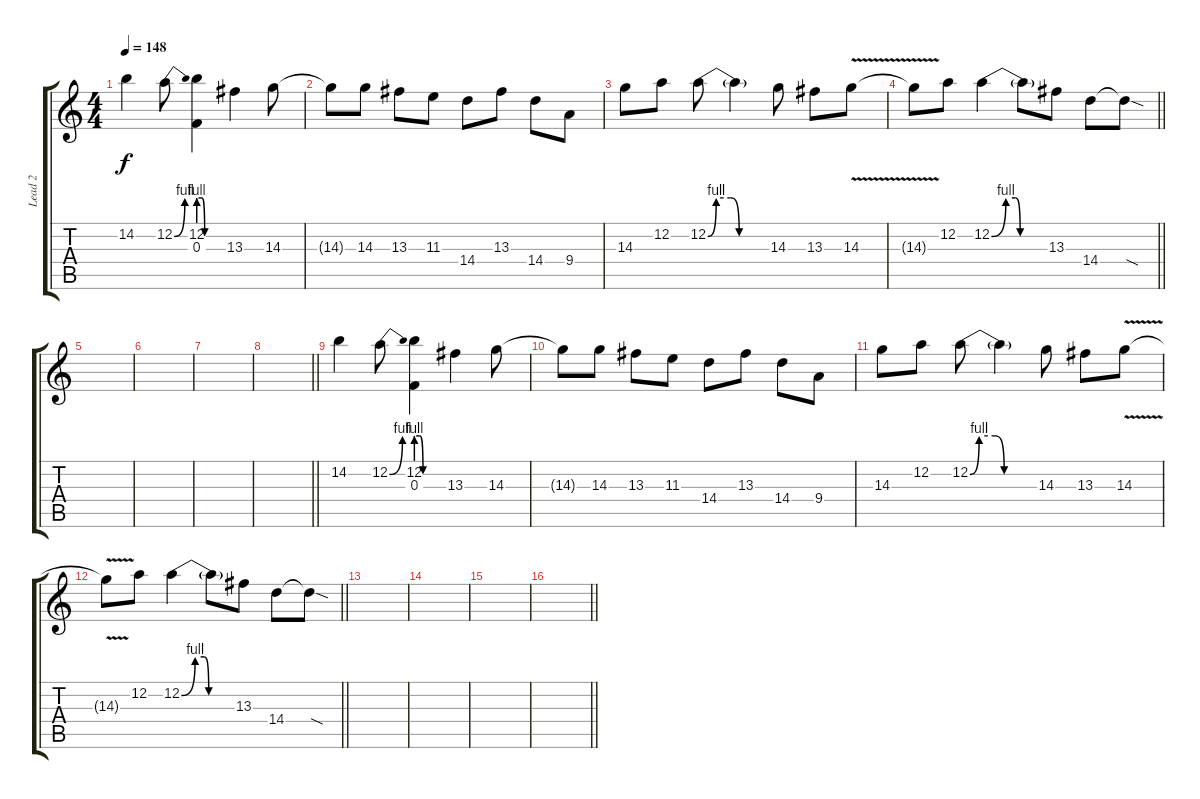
\track ("Lead 2" "Lead 2") {instrument overdrivenguitar}
\staff {score tabs}
\tuning (D4 A3 F3 C3 G2 D2) {hide}
\ts (4 4)
\tempo 148
\clef g2
\ks c
14.2.4{dy f} 12.2{be (bend 0 0 60 4)}.8 (12.2{be (custom 0 4 8 4 15 0 30 0 60 0)} 0.3).4 13.3.4 14.3.8 |
14.3{t}.8 14.3.8 13.3.8 11.3.8 14.4.8 13.3.8 14.4.8 9.4.8 |
14.3.8 12.2.8 12.2{be (custom 0 0 8 4 22 4 30 0 45 0 60 0)}.8 12.2{t}.4 14.3.8 13.3.8 14.3{v}.8 |
\barLineRight lightlight
14.3{t}.8 12.2.8 12.2{be (custom 0 0 15 4 25 4 30 0 60 0)}.4 12.2{t}.8 13.3.8 14.4.8 14.4{sod t}.8 |
|
|
|
\barLineRight lightlight
|
14.2.4 12.2{be (bend 0 0 60 4)}.8 (12.2{be (custom 0 4 8 4 15 0 30 0 60 0)} 0.3).4 13.3.4 14.3.8 |
14.3{t}.8 14.3.8 13.3.8 11.3.8 14.4.8 13.3.8 14.4.8 9.4.8 |
14.3.8 12.2.8 12.2{be (custom 0 0 8 4 22 4 30 0 45 0 60 0)}.8 12.2{t}.4 14.3.8 13.3.8 14.3{v}.8 |
\barLineRight lightlight
14.3{t}.8 12.2.8 12.2{be (custom 0 0 15 4 25 4 30 0 60 0)}.4 12.2{t}.8 13.3.8 14.4.8 14.4{sod t}.8 |
|
|
|
\barLineRight lightlight
